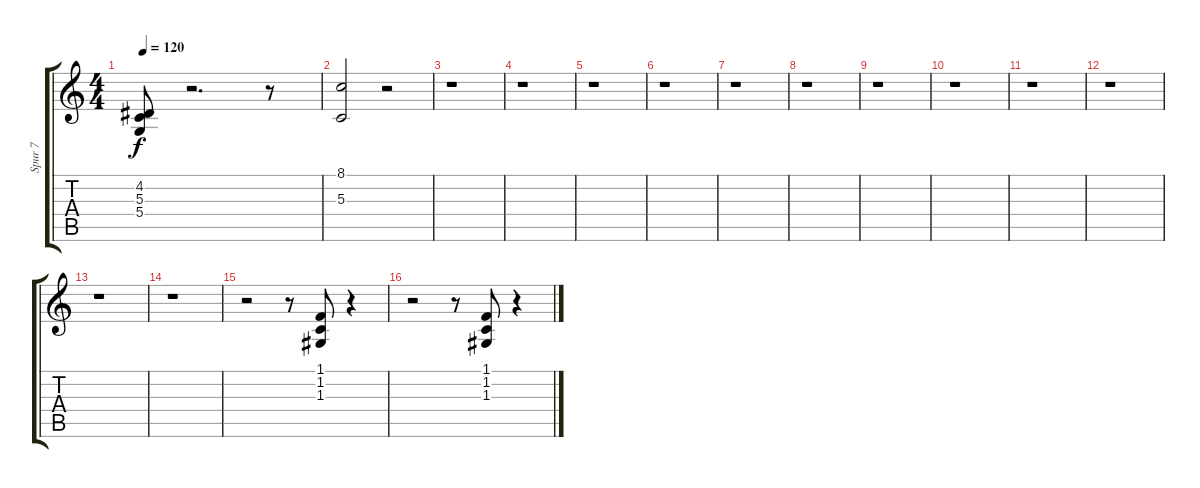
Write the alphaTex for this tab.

\track ("Spur 7" "Spur 7") {instrument electricpiano2}
\staff {score tabs}
\tuning (E4 B3 G3 D3 A2 E2) {hide}
\ts (4 4)
\tempo 120
\clef g2
\ks c
(4.2 5.3 5.4).8{dy f} r.2{d} r.8 |
(8.1 5.3).2 r.2 |
r.1 |
r.1 |
r.1 |
r.1 |
r.1 |
r.1 |
r.1 |
r.1 |
r.1 |
r.1 |
r.1 |
r.1 |
r.2 r.8 (1.1 1.2 1.3).8 r.4 |
r.2 r.8 (1.1 1.2 1.3).8 r.4
